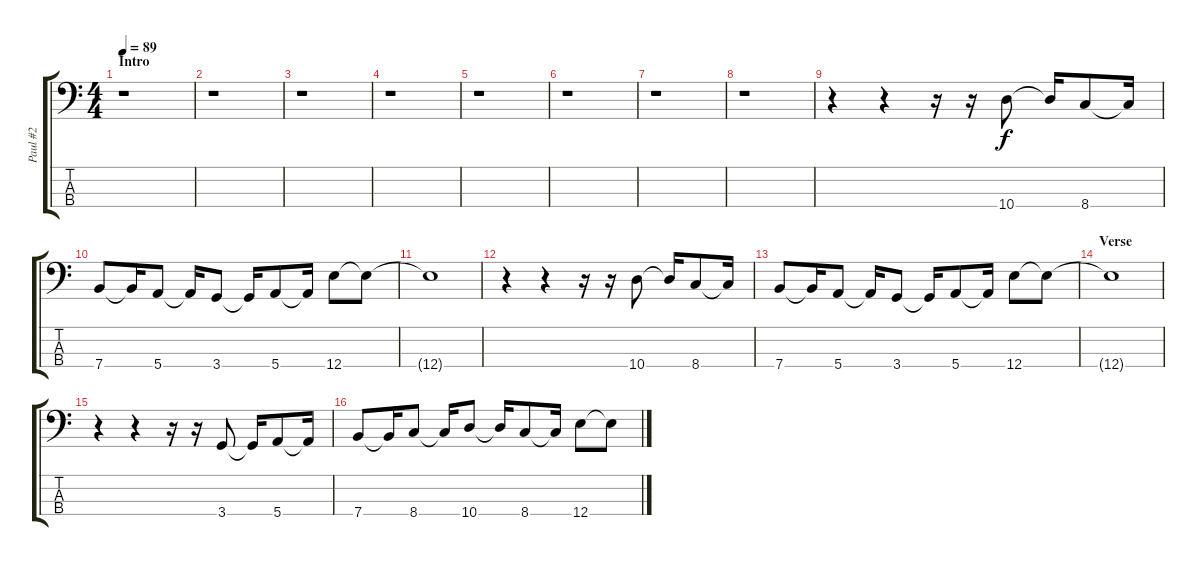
\track ("Paul #2" "Paul #2") {instrument electricbasspick}
\staff {score tabs}
\tuning (G2 D2 A1 E1) {hide}
\ts (4 4)
\section ("" "Intro")
\tempo 89
\clef f4
\ks c
r.1{dy f instrument electricbasspick} |
r.1 |
r.1 |
r.1 |
r.1 |
r.1 |
r.1 |
r.1 |
r.4 r.4 r.16 r.16 10.4.8 10.4{t}.16 8.4.8 8.4{t}.16 |
7.4.8 7.4{t}.16 5.4.8 5.4{t}.16 3.4.8 3.4{t}.16 5.4.8 5.4{t}.16 12.4.8 12.4{t}.8 |
12.4{t}.1 |
r.4 r.4 r.16 r.16 10.4.8 10.4{t}.16 8.4.8 8.4{t}.16 |
7.4.8 7.4{t}.16 5.4.8 5.4{t}.16 3.4.8 3.4{t}.16 5.4.8 5.4{t}.16 12.4.8 12.4{t}.8 |
\section ("" "Verse")
12.4{t}.1 |
r.4 r.4 r.16 r.16 3.4.8 3.4{t}.16 5.4.8 5.4{t}.16 |
7.4.8 7.4{t}.16 8.4.8 8.4{t}.16 10.4.8 10.4{t}.16 8.4.8 8.4{t}.16 12.4.8 12.4{t}.8
